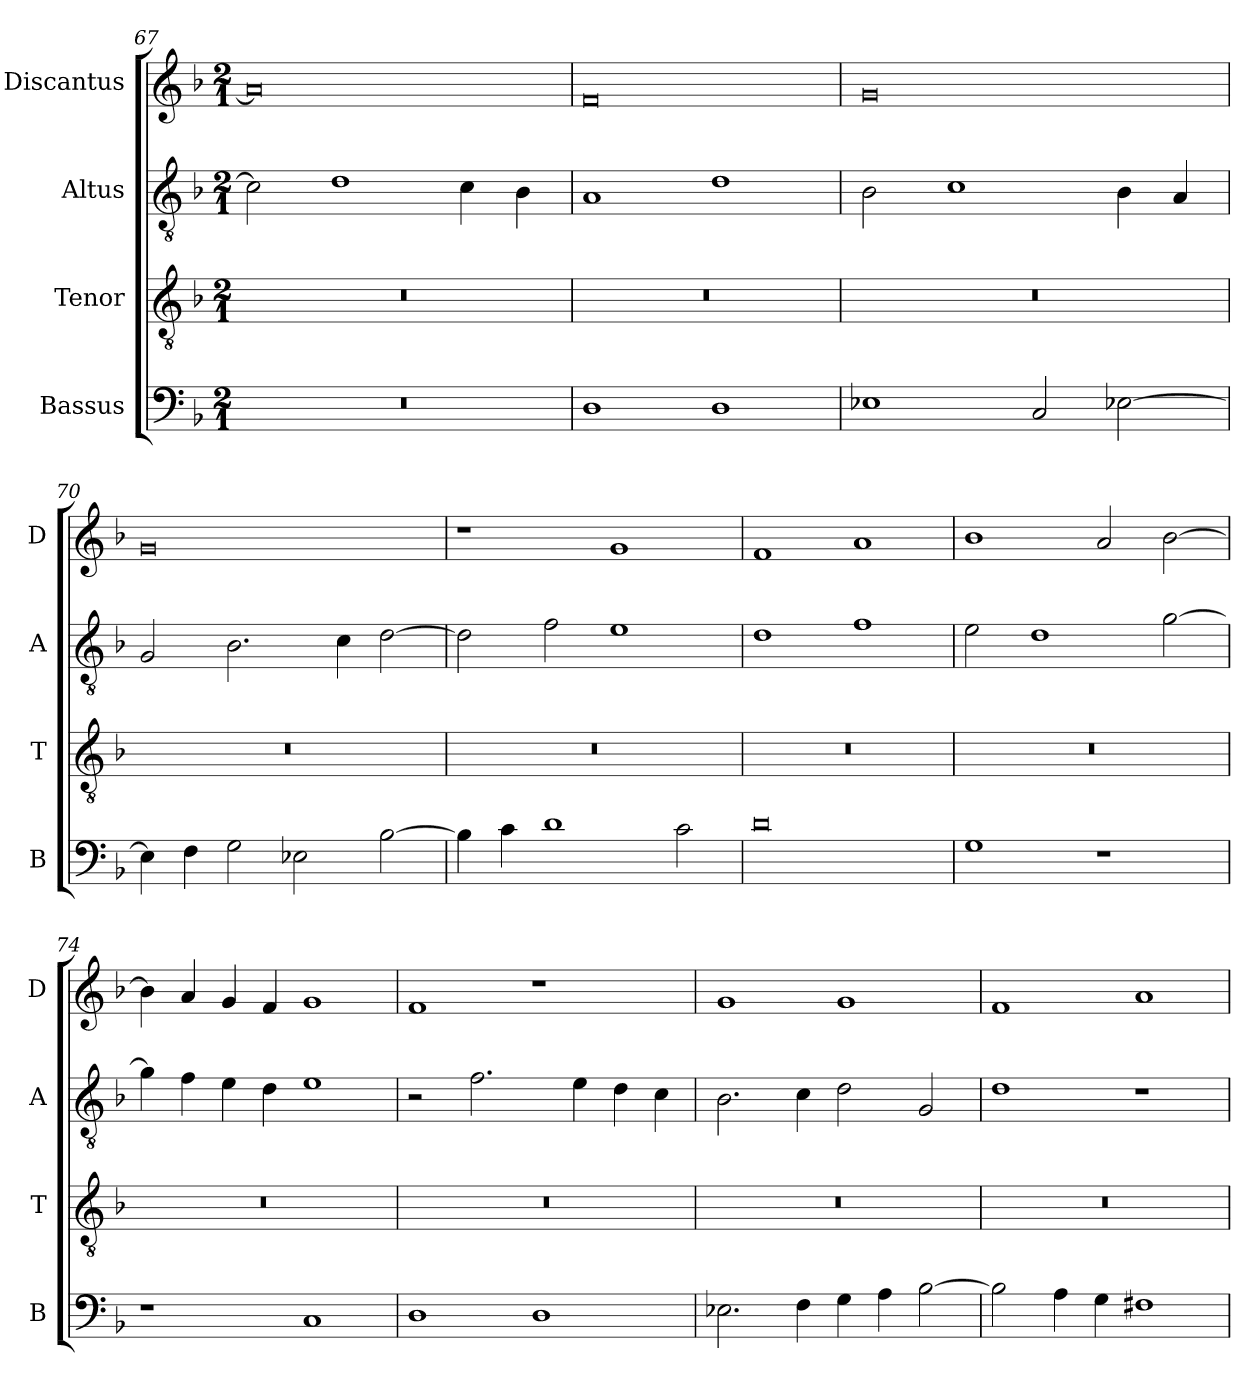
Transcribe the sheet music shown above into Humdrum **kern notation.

**kern	**kern	**kern	**kern
*part4	*part3	*part2	*part1
*staff4	*staff3	*staff2	*staff1
*I"Bassus	*I"Tenor	*I"Altus	*I"Discantus
*I'B	*I'T	*I'A	*I'D
*clefF4	*clefGv2	*clefGv2	*clefG2
*k[b-]	*k[b-]	*k[b-]	*k[b-]
*M2/1	*M2/1	*M2/1	*M2/1
=67	=67	=67	=67
0r	0r	2c\]	0a]
.	.	1d	.
.	.	4c\	.
.	.	4B-\	.
=68	=68	=68	=68
1D	0r	1A	0f
1D	.	1d	.
=69	=69	=69	=69
1E-X	0r	2B-\	0g
.	.	1c	.
2C/	.	.	.
[2E-X\	.	4B-\	.
.	.	4A/	.
=70	=70	=70	=70
4E-\]	0r	2G/	0g
4F\	.	.	.
2G\	.	2.B-\	.
2E-X\	.	.	.
.	.	4c\	.
[2B-\	.	[2d\	.
=71	=71	=71	=71
4B-\]	0r	2d\]	1r
4c\	.	.	.
1d	.	2f\	.
.	.	1e	1g
2c\	.	.	.
=72	=72	=72	=72
0d	0r	1d	1f
.	.	1f	1a
=73	=73	=73	=73
1G	0r	2e\	1b-
.	.	1d	.
1r	.	.	2a/
.	.	[2g\	[2b-\
=74	=74	=74	=74
1r	0r	4g\]	4b-\]
.	.	4f\	4a/
.	.	4e\	4g/
.	.	4d\	4f/
1C	.	1e	1g
=75	=75	=75	=75
1D	0r	2r	1f
.	.	2.f\	.
1D	.	.	1r
.	.	4e\	.
.	.	4d\	.
.	.	4c\	.
=76	=76	=76	=76
2.E-X\	0r	2.B-\	1g
4F\	.	4c\	.
4G\	.	2d\	1g
4A\	.	.	.
[2B-\	.	2G/	.
=77	=77	=77	=77
2B-\]	0r	1d	1f
4A\	.	.	.
4G\	.	.	.
1F#X	.	1r	1a
=	=	=	=
*-	*-	*-	*-
